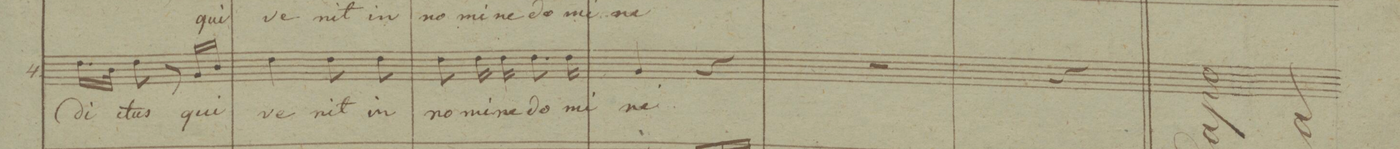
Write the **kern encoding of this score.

**kern	**text
*I"Baſso	*
*clefF4	*
*k[b-e-]	*
*M2/4	*
16.F\LL	-di-
32D\JJk	.
8F\	-ctus
8r	.
16BB-/LL	qui
16D/JJ	.
=58	=58
4F\	ve-
8F\	-nit
8F\	in
=59	=59
8F\	no-
16F\	-mi-
16F\	-ne
8.F\	do-
16F\	-mi-
=60	=60
4BB-/	-ni
4r	.
=61	=61
2r	.
=62	=62
4r	.
==	==
*-	*-
